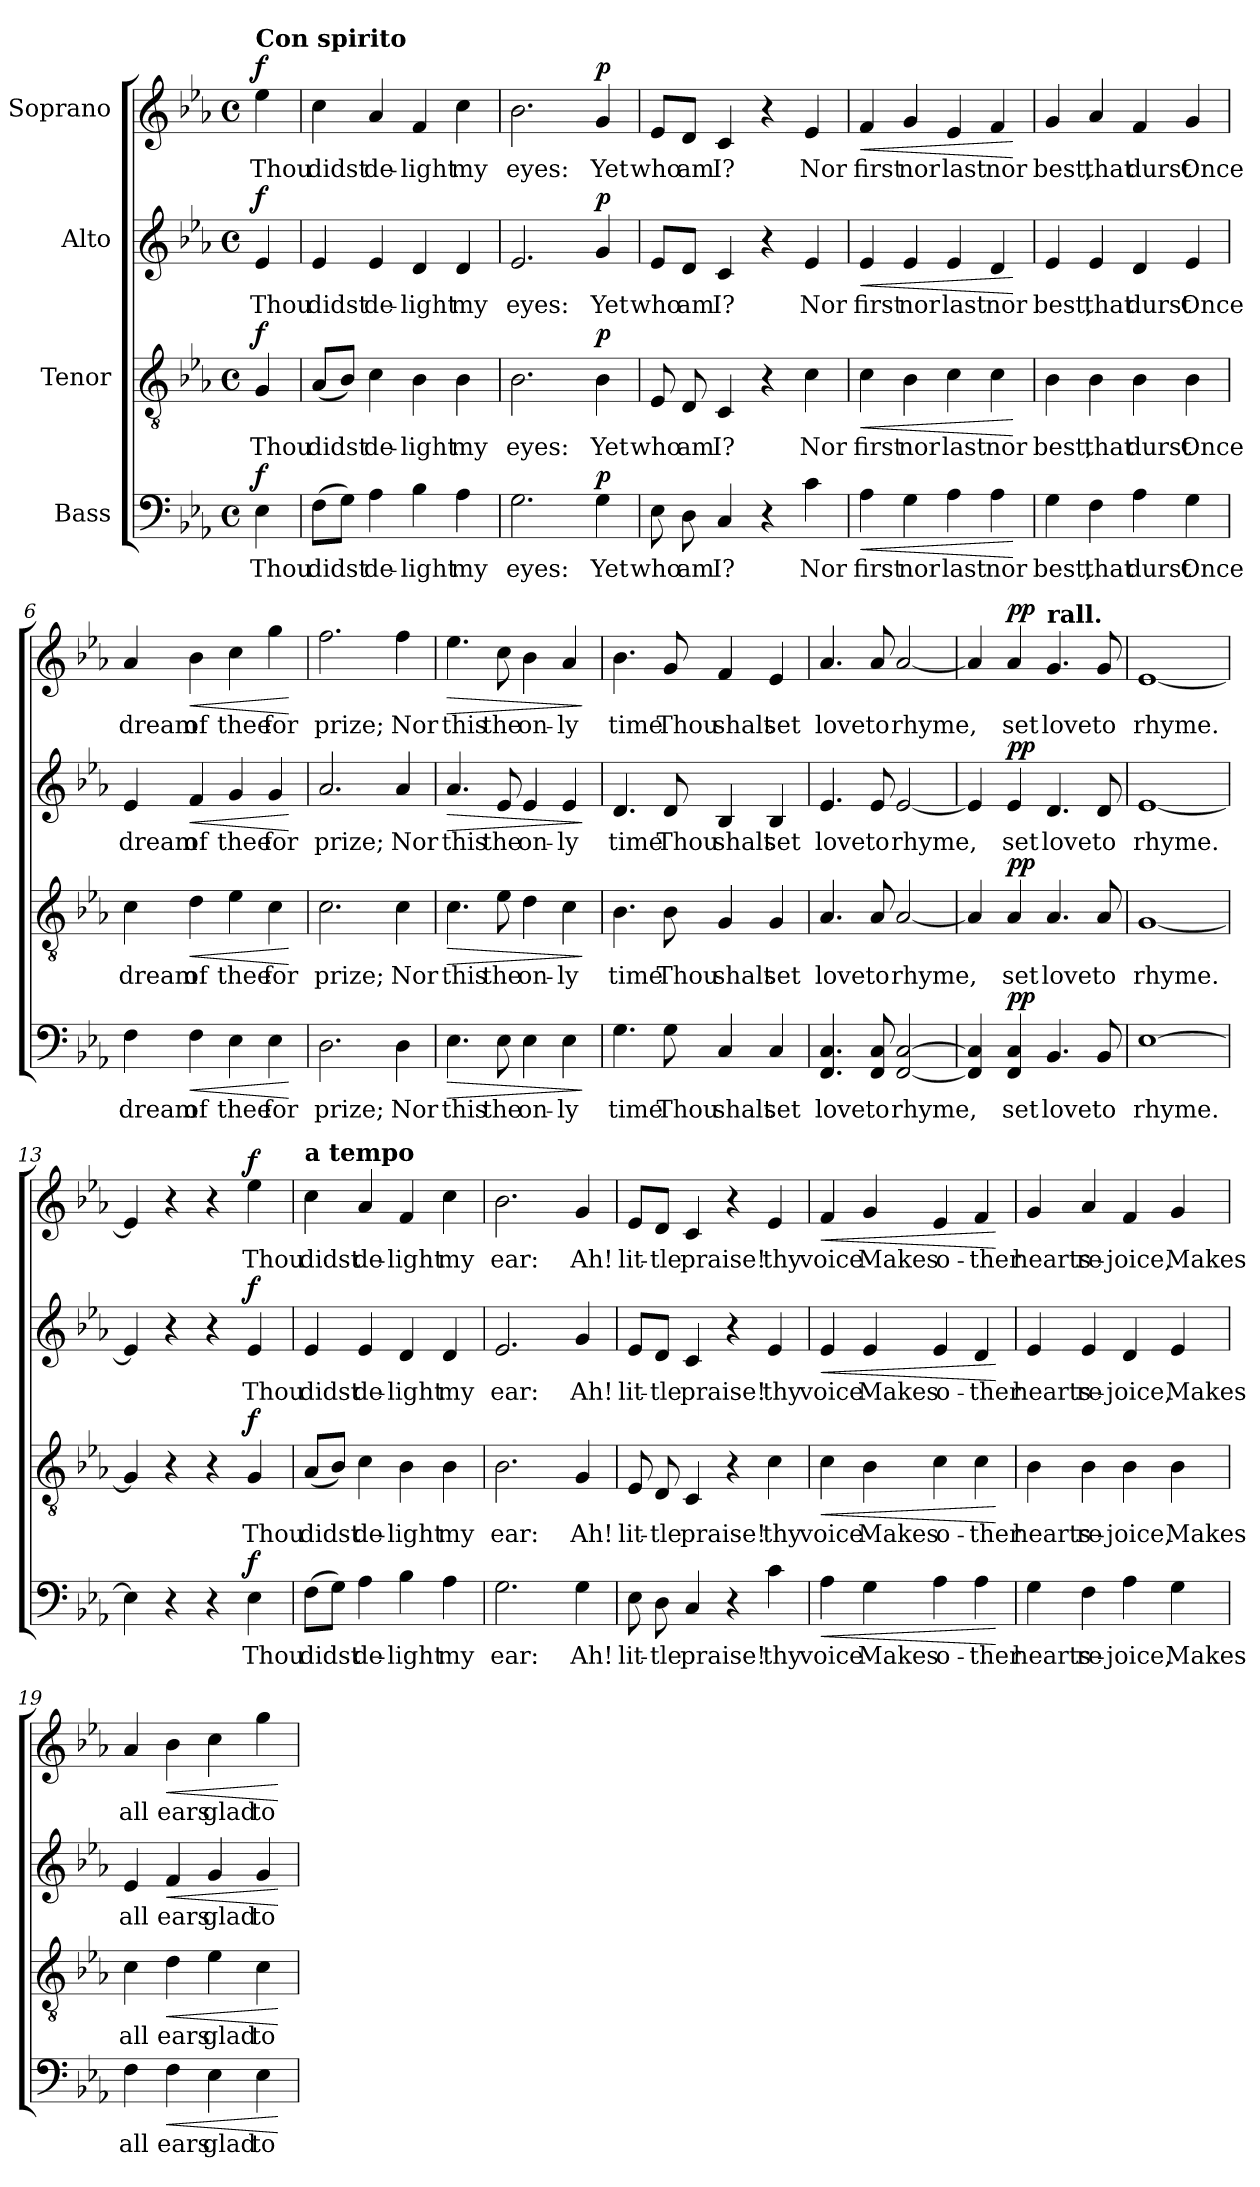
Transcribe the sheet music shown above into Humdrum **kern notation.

**kern	**text	**dynam	**kern	**text	**dynam	**kern	**text	**dynam	**kern	**text	**dynam
*part4	*part4	*part4	*part3	*part3	*part3	*part2	*part2	*part2	*part1	*part1	*part1
*staff4	*staff4	*staff4	*staff3	*staff3	*staff3	*staff2	*staff2	*staff2	*staff1	*staff1	*staff1
*I"Bass	*	*	*I"Tenor	*	*	*I"Alto	*	*	*I"Soprano	*	*
*clefF4	*	*	*clefGv2	*	*	*clefG2	*	*	*clefG2	*	*
*k[b-e-a-]	*	*	*k[b-e-a-]	*	*	*k[b-e-a-]	*	*	*k[b-e-a-]	*	*
*M4/4	*	*	*M4/4	*	*	*M4/4	*	*	*M4/4	*	*
*met(c)	*	*	*met(c)	*	*	*met(c)	*	*	*met(c)	*	*
=	=	=	=	=	=	=	=	=	=	=	=
!	!	!	!	!	!	!	!	!	!LO:TX:a:B:t=Con spirito	!	!
!	!LO:LY:b	!LO:DY:a	!	!LO:LY:b	!LO:DY:a	!	!LO:LY:b	!LO:DY:a	!	!LO:LY:b	!LO:DY:a
4E-\	Thou	f	4G/	Thou	f	4e-/	Thou	f	4ee-\	Thou	f
=1	=1	=1	=1	=1	=1	=1	=1	=1	=1	=1	=1
!	!LO:LY:b	!	!	!LO:LY:b	!	!	!LO:LY:b	!	!	!LO:LY:b	!
(8F\L	didst	.	(8A-/L	didst	.	4e-/	didst	.	4cc\	didst	.
8G\J)	.	.	8B-/J)	.	.	.	.	.	.	.	.
!	!LO:LY:b	!	!	!LO:LY:b	!	!	!LO:LY:b	!	!	!LO:LY:b	!
4A-\	de-	.	4c\	de-	.	4e-/	de-	.	4a-/	de-	.
!	!LO:LY:b	!	!	!LO:LY:b	!	!	!LO:LY:b	!	!	!LO:LY:b	!
4B-\	-light	.	4B-\	-light	.	4d/	-light	.	4f/	-light	.
!	!LO:LY:b	!	!	!LO:LY:b	!	!	!LO:LY:b	!	!	!LO:LY:b	!
4A-\	my	.	4B-\	my	.	4d/	my	.	4cc\	my	.
=2	=2	=2	=2	=2	=2	=2	=2	=2	=2	=2	=2
!	!LO:LY:b	!	!	!LO:LY:b	!	!	!LO:LY:b	!	!	!LO:LY:b	!
2.G\	eyes:	.	2.B-\	eyes:	.	2.e-/	eyes:	.	2.b-\	eyes:	.
!	!LO:LY:b	!LO:DY:a	!	!LO:LY:b	!LO:DY:a	!	!LO:LY:b	!LO:DY:a	!	!LO:LY:b	!LO:DY:a
4G\	Yet	p	4B-\	Yet	p	4g/	Yet	p	4g/	Yet	p
=3	=3	=3	=3	=3	=3	=3	=3	=3	=3	=3	=3
!	!LO:LY:b	!	!	!LO:LY:b	!	!	!LO:LY:b	!	!	!LO:LY:b	!
8E-\	who	.	8E-/	who	.	8e-/L	who	.	8e-/L	who	.
!	!LO:LY:b	!	!	!LO:LY:b	!	!	!LO:LY:b	!	!	!LO:LY:b	!
8D\	am	.	8D/	am	.	8d/J	am	.	8d/J	am	.
!	!LO:LY:b	!	!	!LO:LY:b	!	!	!LO:LY:b	!	!	!LO:LY:b	!
4C/	I?	.	4C/	I?	.	4c/	I?	.	4c/	I?	.
4r	.	.	4r	.	.	4r	.	.	4r	.	.
!	!LO:LY:b	!	!	!LO:LY:b	!	!	!LO:LY:b	!	!	!LO:LY:b	!
4c\	Nor	.	4c\	Nor	.	4e-/	Nor	.	4e-/	Nor	.
=4	=4	=4	=4	=4	=4	=4	=4	=4	=4	=4	=4
!	!LO:LY:b	!LO:HP:b	!	!LO:LY:b	!LO:HP:b	!	!LO:LY:b	!LO:HP:b	!	!LO:LY:b	!LO:HP:b
4A-\	first	<	4c\	first	<	4e-/	first	<	4f/	first	<
!	!LO:LY:b	!	!	!LO:LY:b	!	!	!LO:LY:b	!	!	!LO:LY:b	!
4G\	nor	.	4B-\	nor	.	4e-/	nor	.	4g/	nor	.
!	!LO:LY:b	!	!	!LO:LY:b	!	!	!LO:LY:b	!	!	!LO:LY:b	!
4A-\	last	.	4c\	last	.	4e-/	last	.	4e-/	last	.
!	!LO:LY:b	!	!	!LO:LY:b	!	!	!LO:LY:b	!	!	!LO:LY:b	!
4A-\	nor	.	4c\	nor	.	4d/	nor	.	4f/	nor	.
.	.	[	.	.	[	.	.	[	.	.	[
!!LO:LB:g=z
=5	=5	=5	=5	=5	=5	=5	=5	=5	=5	=5	=5
!	!LO:LY:b	!	!	!LO:LY:b	!	!	!LO:LY:b	!	!	!LO:LY:b	!
4G\	best,	.	4B-\	best,	.	4e-/	best,	.	4g/	best,	.
!	!LO:LY:b	!	!	!LO:LY:b	!	!	!LO:LY:b	!	!	!LO:LY:b	!
4F\	that	.	4B-\	that	.	4e-/	that	.	4a-/	that	.
!	!LO:LY:b	!	!	!LO:LY:b	!	!	!LO:LY:b	!	!	!LO:LY:b	!
4A-\	durst	.	4B-\	durst	.	4d/	durst	.	4f/	durst	.
!	!LO:LY:b	!	!	!LO:LY:b	!	!	!LO:LY:b	!	!	!LO:LY:b	!
4G\	Once	.	4B-\	Once	.	4e-/	Once	.	4g/	Once	.
=6	=6	=6	=6	=6	=6	=6	=6	=6	=6	=6	=6
!	!LO:LY:b	!	!	!LO:LY:b	!	!	!LO:LY:b	!	!	!LO:LY:b	!
4F\	dream	.	4c\	dream	.	4e-/	dream	.	4a-/	dream	.
!	!LO:LY:b	!LO:HP:b	!	!LO:LY:b	!LO:HP:b	!	!LO:LY:b	!LO:HP:b	!	!LO:LY:b	!LO:HP:b
4F\	of	<	4d\	of	<	4f/	of	<	4b-\	of	<
!	!LO:LY:b	!	!	!LO:LY:b	!	!	!LO:LY:b	!	!	!LO:LY:b	!
4E-\	thee	.	4e-\	thee	.	4g/	thee	.	4cc\	thee	.
!	!LO:LY:b	!	!	!LO:LY:b	!	!	!LO:LY:b	!	!	!LO:LY:b	!
4E-\	for	.	4c\	for	.	4g/	for	.	4gg\	for	.
.	.	[	.	.	[	.	.	[	.	.	[
=7	=7	=7	=7	=7	=7	=7	=7	=7	=7	=7	=7
!	!LO:LY:b	!	!	!LO:LY:b	!	!	!LO:LY:b	!	!	!LO:LY:b	!
2.D\	prize;	.	2.c\	prize;	.	2.a-/	prize;	.	2.ff\	prize;	.
!	!LO:LY:b	!	!	!LO:LY:b	!	!	!LO:LY:b	!	!	!LO:LY:b	!
4D\	Nor	.	4c\	Nor	.	4a-/	Nor	.	4ff\	Nor	.
=8	=8	=8	=8	=8	=8	=8	=8	=8	=8	=8	=8
!	!LO:LY:b	!LO:HP:b	!	!LO:LY:b	!LO:HP:b	!	!LO:LY:b	!LO:HP:b	!	!LO:LY:b	!LO:HP:b
4.E-\	this	>	4.c\	this	>	4.a-/	this	>	4.ee-\	this	>
!	!LO:LY:b	!	!	!LO:LY:b	!	!	!LO:LY:b	!	!	!LO:LY:b	!
8E-\	the	.	8e-\	the	.	8e-/	the	.	8cc\	the	.
!	!LO:LY:b	!	!	!LO:LY:b	!	!	!LO:LY:b	!	!	!LO:LY:b	!
4E-\	on-	.	4d\	on-	.	4e-/	on-	.	4b-\	on-	.
!	!LO:LY:b	!	!	!LO:LY:b	!	!	!LO:LY:b	!	!	!LO:LY:b	!
4E-\	-ly	.	4c\	-ly	.	4e-/	-ly	.	4a-/	-ly	.
.	.	]	.	.	]	.	.	]	.	.	]
=9	=9	=9	=9	=9	=9	=9	=9	=9	=9	=9	=9
!	!LO:LY:b	!	!	!LO:LY:b	!	!	!LO:LY:b	!	!	!LO:LY:b	!
4.G\	time	.	4.B-\	time	.	4.d/	time	.	4.b-\	time	.
!	!LO:LY:b	!	!	!LO:LY:b	!	!	!LO:LY:b	!	!	!LO:LY:b	!
8G\	Thou	.	8B-\	Thou	.	8d/	Thou	.	8g/	Thou	.
!	!LO:LY:b	!	!	!LO:LY:b	!	!	!LO:LY:b	!	!	!LO:LY:b	!
4C/	shalt	.	4G/	shalt	.	4B-/	shalt	.	4f/	shalt	.
!	!LO:LY:b	!	!	!LO:LY:b	!	!	!LO:LY:b	!	!	!LO:LY:b	!
4C/	set	.	4G/	set	.	4B-/	set	.	4e-/	set	.
!!LO:PB:g=z
=10	=10	=10	=10	=10	=10	=10	=10	=10	=10	=10	=10
!	!LO:LY:b	!	!	!LO:LY:b	!	!	!LO:LY:b	!	!	!LO:LY:b	!
4.FF/ 4.C/	love	.	4.A-/	love	.	4.e-/	love	.	4.a-/	love	.
!	!LO:LY:b	!	!	!LO:LY:b	!	!	!LO:LY:b	!	!	!LO:LY:b	!
8FF/ 8C/	to	.	8A-/	to	.	8e-/	to	.	8a-/	to	.
!	!LO:LY:b	!	!	!LO:LY:b	!	!	!LO:LY:b	!	!	!LO:LY:b	!
[2FF/ [2C/	rhyme,	.	[2A-/	rhyme,	.	[2e-/	rhyme,	.	[2a-/	rhyme,	.
=11	=11	=11	=11	=11	=11	=11	=11	=11	=11	=11	=11
4FF/] 4C/]	.	.	4A-/]	.	.	4e-/]	.	.	4a-/]	.	.
!	!LO:LY:b	!LO:DY:a	!	!LO:LY:b	!LO:DY:a	!	!LO:LY:b	!LO:DY:a	!	!LO:LY:b	!LO:DY:a
4FF/ 4C/	set	pp	4A-/	set	pp	4e-/	set	pp	4a-/	set	pp
!	!	!	!	!	!	!	!	!	!LO:TX:a:B:t=rall.	!	!
!	!LO:LY:b	!	!	!LO:LY:b	!	!	!LO:LY:b	!	!	!LO:LY:b	!
4.BB-/	love	.	4.A-/	love	.	4.d/	love	.	4.g/	love	.
!	!LO:LY:b	!	!	!LO:LY:b	!	!	!LO:LY:b	!	!	!LO:LY:b	!
8BB-/	to	.	8A-/	to	.	8d/	to	.	8g/	to	.
=12	=12	=12	=12	=12	=12	=12	=12	=12	=12	=12	=12
!	!LO:LY:b	!	!	!LO:LY:b	!	!	!LO:LY:b	!	!	!LO:LY:b	!
[1E-	rhyme.	.	[1G	rhyme.	.	[1e-	rhyme.	.	[1e-	rhyme.	.
=13	=13	=13	=13	=13	=13	=13	=13	=13	=13	=13	=13
4E-\]	.	.	4G/]	.	.	4e-/]	.	.	4e-/]	.	.
4r	.	.	4r	.	.	4r	.	.	4r	.	.
4r	.	.	4r	.	.	4r	.	.	4r	.	.
!	!LO:LY:b	!LO:DY:a	!	!LO:LY:b	!LO:DY:a	!	!LO:LY:b	!LO:DY:a	!	!LO:LY:b	!LO:DY:a
4E-\	Thou	f	4G/	Thou	f	4e-/	Thou	f	4ee-\	Thou	f
=14	=14	=14	=14	=14	=14	=14	=14	=14	=14	=14	=14
!	!	!	!	!	!	!	!	!	!LO:TX:a:B:t=a tempo	!	!
!	!LO:LY:b	!	!	!LO:LY:b	!	!	!LO:LY:b	!	!	!LO:LY:b	!
(8F\L	didst	.	(8A-/L	didst	.	4e-/	didst	.	4cc\	didst	.
8G\J)	.	.	8B-/J)	.	.	.	.	.	.	.	.
!	!LO:LY:b	!	!	!LO:LY:b	!	!	!LO:LY:b	!	!	!LO:LY:b	!
4A-\	de-	.	4c\	de-	.	4e-/	de-	.	4a-/	de-	.
!	!LO:LY:b	!	!	!LO:LY:b	!	!	!LO:LY:b	!	!	!LO:LY:b	!
4B-\	-light	.	4B-\	-light	.	4d/	-light	.	4f/	-light	.
!	!LO:LY:b	!	!	!LO:LY:b	!	!	!LO:LY:b	!	!	!LO:LY:b	!
4A-\	my	.	4B-\	my	.	4d/	my	.	4cc\	my	.
=15	=15	=15	=15	=15	=15	=15	=15	=15	=15	=15	=15
!	!LO:LY:b	!	!	!LO:LY:b	!	!	!LO:LY:b	!	!	!LO:LY:b	!
2.G\	ear:	.	2.B-\	ear:	.	2.e-/	ear:	.	2.b-\	ear:	.
!	!LO:LY:b	!	!	!LO:LY:b	!	!	!LO:LY:b	!	!	!LO:LY:b	!
4G\	Ah!	.	4G/	Ah!	.	4g/	Ah!	.	4g/	Ah!	.
!!LO:LB:g=z
=16	=16	=16	=16	=16	=16	=16	=16	=16	=16	=16	=16
!	!LO:LY:b	!	!	!LO:LY:b	!	!	!LO:LY:b	!	!	!LO:LY:b	!
8E-\	lit-	.	8E-/	lit-	.	8e-/L	lit-	.	8e-/L	lit-	.
!	!LO:LY:b	!	!	!LO:LY:b	!	!	!LO:LY:b	!	!	!LO:LY:b	!
8D\	-tle	.	8D/	-tle	.	8d/J	-tle	.	8d/J	-tle	.
!	!LO:LY:b	!	!	!LO:LY:b	!	!	!LO:LY:b	!	!	!LO:LY:b	!
4C/	praise!	.	4C/	praise!	.	4c/	praise!	.	4c/	praise!	.
4r	.	.	4r	.	.	4r	.	.	4r	.	.
!	!LO:LY:b	!	!	!LO:LY:b	!	!	!LO:LY:b	!	!	!LO:LY:b	!
4c\	thy	.	4c\	thy	.	4e-/	thy	.	4e-/	thy	.
=17	=17	=17	=17	=17	=17	=17	=17	=17	=17	=17	=17
!	!LO:LY:b	!LO:HP:b	!	!LO:LY:b	!LO:HP:b	!	!LO:LY:b	!LO:HP:b	!	!LO:LY:b	!LO:HP:b
4A-\	voice	<	4c\	voice	<	4e-/	voice	<	4f/	voice	<
!	!LO:LY:b	!	!	!LO:LY:b	!	!	!LO:LY:b	!	!	!LO:LY:b	!
4G\	Makes	.	4B-\	Makes	.	4e-/	Makes	.	4g/	Makes	.
!	!LO:LY:b	!	!	!LO:LY:b	!	!	!LO:LY:b	!	!	!LO:LY:b	!
4A-\	o-	.	4c\	o-	.	4e-/	o-	.	4e-/	o-	.
!	!LO:LY:b	!	!	!LO:LY:b	!	!	!LO:LY:b	!	!	!LO:LY:b	!
4A-\	-ther	.	4c\	-ther	.	4d/	-ther	.	4f/	-ther	.
.	.	[	.	.	[	.	.	[	.	.	[
=18	=18	=18	=18	=18	=18	=18	=18	=18	=18	=18	=18
!	!LO:LY:b	!	!	!LO:LY:b	!	!	!LO:LY:b	!	!	!LO:LY:b	!
4G\	hearts	.	4B-\	hearts	.	4e-/	hearts	.	4g/	hearts	.
!	!LO:LY:b	!	!	!LO:LY:b	!	!	!LO:LY:b	!	!	!LO:LY:b	!
4F\	re-	.	4B-\	re-	.	4e-/	re-	.	4a-/	re-	.
!	!LO:LY:b	!	!	!LO:LY:b	!	!	!LO:LY:b	!	!	!LO:LY:b	!
4A-\	-joice,	.	4B-\	-joice,	.	4d/	-joice,	.	4f/	-joice,	.
!	!LO:LY:b	!	!	!LO:LY:b	!	!	!LO:LY:b	!	!	!LO:LY:b	!
4G\	Makes	.	4B-\	Makes	.	4e-/	Makes	.	4g/	Makes	.
=19	=19	=19	=19	=19	=19	=19	=19	=19	=19	=19	=19
!	!LO:LY:b	!	!	!LO:LY:b	!	!	!LO:LY:b	!	!	!LO:LY:b	!
4F\	all	.	4c\	all	.	4e-/	all	.	4a-/	all	.
!	!LO:LY:b	!LO:HP:b	!	!LO:LY:b	!LO:HP:b	!	!LO:LY:b	!LO:HP:b	!	!LO:LY:b	!LO:HP:b
4F\	ears	<	4d\	ears	<	4f/	ears	<	4b-\	ears	<
!	!LO:LY:b	!	!	!LO:LY:b	!	!	!LO:LY:b	!	!	!LO:LY:b	!
4E-\	glad	.	4e-\	glad	.	4g/	glad	.	4cc\	glad	.
!	!LO:LY:b	!	!	!LO:LY:b	!	!	!LO:LY:b	!	!	!LO:LY:b	!
4E-\	to	.	4c\	to	.	4g/	to	.	4gg\	to	.
.	.	[	.	.	[	.	.	[	.	.	[
=	=	=	=	=	=	=	=	=	=	=	=
*-	*-	*-	*-	*-	*-	*-	*-	*-	*-	*-	*-
